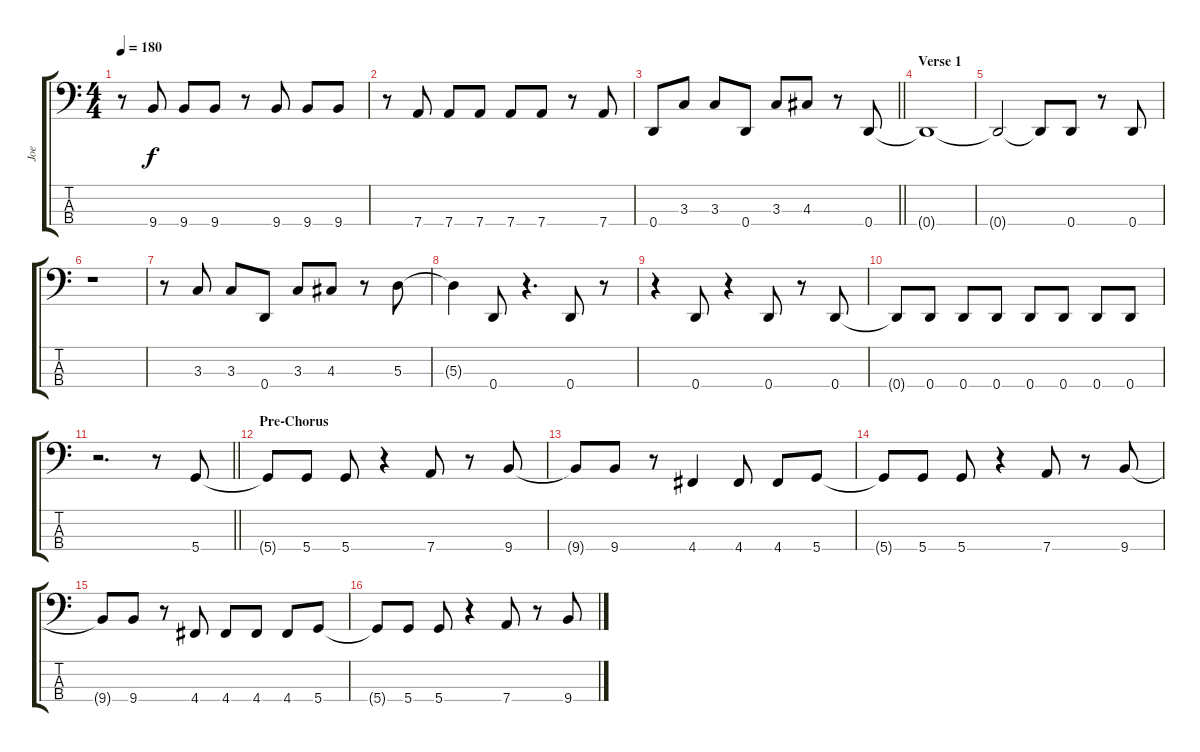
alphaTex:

\track ("Joe" "Joe") {instrument electricbasspick}
\staff {score tabs}
\tuning (G2 D2 A1 D1) {hide}
\ts (4 4)
\tempo 180
\clef f4
\ks c
r.8{dy f} 9.4.8 9.4.8 9.4.8 r.8 9.4.8 9.4.8 9.4.8 |
r.8 7.4.8 7.4.8 7.4.8 7.4.8 7.4.8 r.8 7.4.8 |
\barLineRight lightlight
0.4.8 3.3.8 3.3.8 0.4.8 3.3.8 4.3.8 r.8 0.4.8 |
\section ("" "Verse 1")
0.4{t}.1 |
0.4{t}.2 0.4{t}.8 0.4.8 r.8 0.4.8 |
r.1 |
r.8 3.3.8 3.3.8 0.4.8 3.3.8 4.3.8 r.8 5.3.8 |
5.3{t}.4 0.4.8 r.4{d} 0.4.8 r.8 |
r.4 0.4.8 r.4 0.4.8 r.8 0.4.8 |
0.4{t}.8 0.4.8 0.4.8 0.4.8 0.4.8 0.4.8 0.4.8 0.4.8 |
\barLineRight lightlight
r.2{d} r.8 5.4.8 |
\section ("" "Pre-Chorus")
5.4{t}.8 5.4.8 5.4.8 r.4 7.4.8 r.8 9.4.8 |
9.4{t}.8 9.4.8 r.8 4.4.4 4.4.8 4.4.8 5.4.8 |
5.4{t}.8 5.4.8 5.4.8 r.4 7.4.8 r.8 9.4.8 |
9.4{t}.8 9.4.8 r.8 4.4.8 4.4.8 4.4.8 4.4.8 5.4.8 |
5.4{t}.8 5.4.8 5.4.8 r.4 7.4.8 r.8 9.4.8
